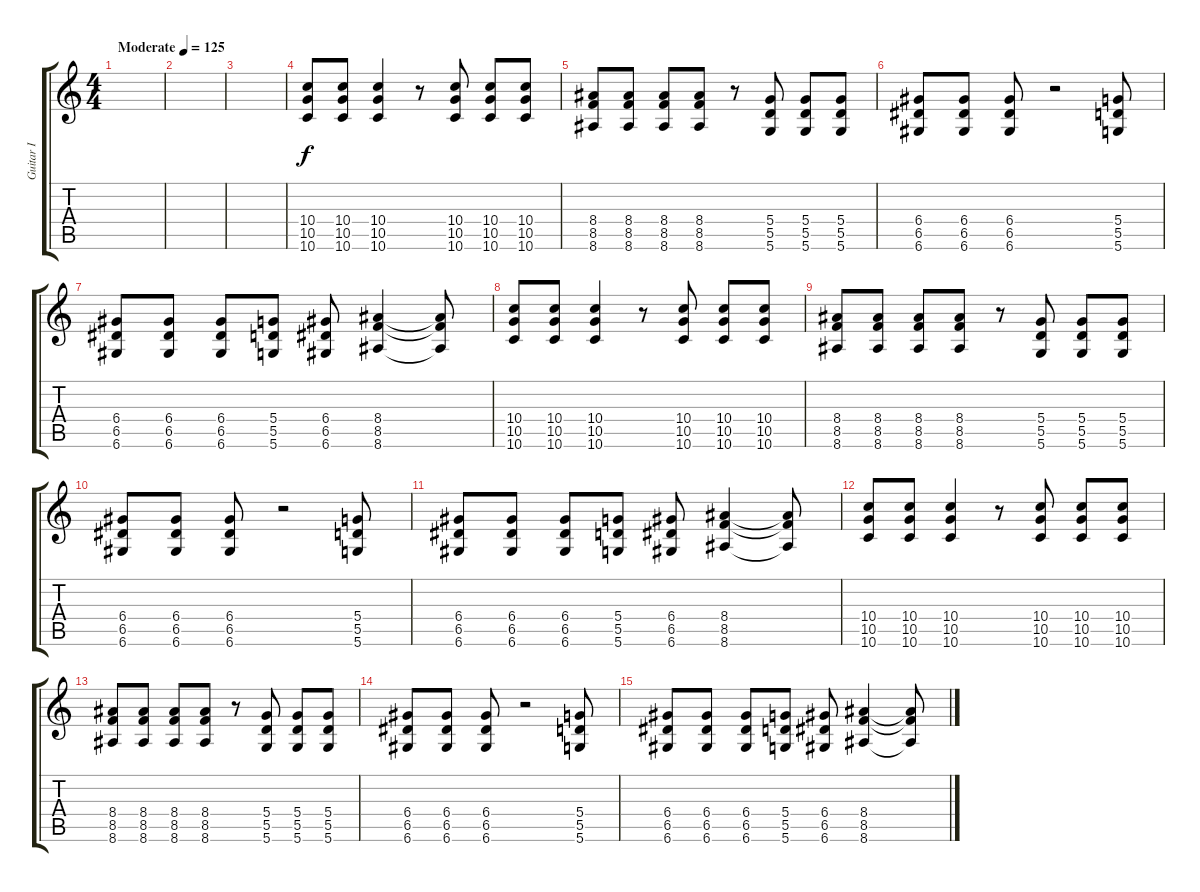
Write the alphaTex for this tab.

\track ("Guitar I" "Guitar I") {instrument distortionguitar}
\staff {score tabs}
\tuning (E4 B3 G3 D3 A2 D2) {hide}
\ts (4 4)
\tempo (125 "Moderate")
\clef g2
\ks c
|
|
|
(10.4 10.5 10.6).8 (10.4 10.5 10.6).8 (10.4 10.5 10.6).4 r.8 (10.4 10.5 10.6).8 (10.4 10.5 10.6).8 (10.4 10.5 10.6).8 |
(8.4 8.5 8.6).8 (8.4 8.5 8.6).8 (8.4 8.5 8.6).8 (8.4 8.5 8.6).8 r.8 (5.4 5.5 5.6).8 (5.4 5.5 5.6).8 (5.4 5.5 5.6).8 |
(6.4 6.5 6.6).8 (6.4 6.5 6.6).8 (6.4 6.5 6.6).8 r.2 (5.4 5.5 5.6).8 |
(6.4 6.5 6.6).8 (6.4 6.5 6.6).8 (6.4 6.5 6.6).8 (5.4 5.5 5.6).8 (6.4 6.5 6.6).8 (8.4 8.5 8.6).4 (8.4{t} 8.5{t} 8.6{t}).8 |
(10.4 10.5 10.6).8 (10.4 10.5 10.6).8 (10.4 10.5 10.6).4 r.8 (10.4 10.5 10.6).8 (10.4 10.5 10.6).8 (10.4 10.5 10.6).8 |
(8.4 8.5 8.6).8 (8.4 8.5 8.6).8 (8.4 8.5 8.6).8 (8.4 8.5 8.6).8 r.8 (5.4 5.5 5.6).8 (5.4 5.5 5.6).8 (5.4 5.5 5.6).8 |
(6.4 6.5 6.6).8 (6.4 6.5 6.6).8 (6.4 6.5 6.6).8 r.2 (5.4 5.5 5.6).8 |
(6.4 6.5 6.6).8 (6.4 6.5 6.6).8 (6.4 6.5 6.6).8 (5.4 5.5 5.6).8 (6.4 6.5 6.6).8 (8.4 8.5 8.6).4 (8.4{t} 8.5{t} 8.6{t}).8 |
(10.4 10.5 10.6).8 (10.4 10.5 10.6).8 (10.4 10.5 10.6).4 r.8 (10.4 10.5 10.6).8 (10.4 10.5 10.6).8 (10.4 10.5 10.6).8 |
(8.4 8.5 8.6).8 (8.4 8.5 8.6).8 (8.4 8.5 8.6).8 (8.4 8.5 8.6).8 r.8 (5.4 5.5 5.6).8 (5.4 5.5 5.6).8 (5.4 5.5 5.6).8 |
(6.4 6.5 6.6).8 (6.4 6.5 6.6).8 (6.4 6.5 6.6).8 r.2 (5.4 5.5 5.6).8 |
(6.4 6.5 6.6).8 (6.4 6.5 6.6).8 (6.4 6.5 6.6).8 (5.4 5.5 5.6).8 (6.4 6.5 6.6).8 (8.4 8.5 8.6).4 (8.4{t} 8.5{t} 8.6{t}).8
